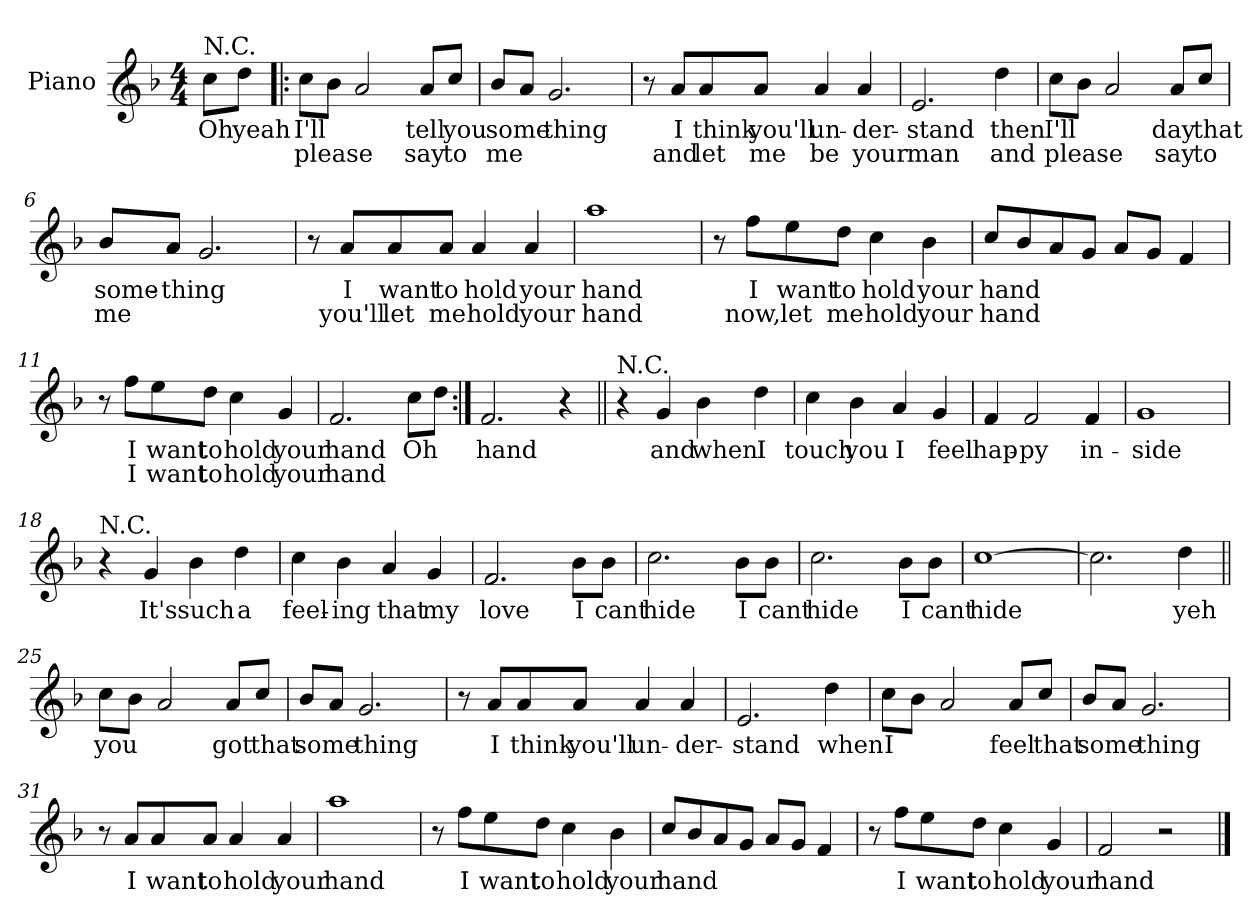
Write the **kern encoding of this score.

**kern	**text	**text
*part1	*part1	*part1
*staff1	*staff1	*staff1
*I"Piano	*	*
*I'Pno	*	*
*clefG2	*	*
*k[b-]	*	*
*F:	*	*
*M4/4	*	*
=	=	=
!LO:TX:a:t=N.C.	!	!
8cc\L	Oh	.
8dd\J	yeah	.
=1!|:	=1!|:	=1!|:
8cc\L	I'll	please
8b-\J	.	.
2a/	.	.
8a/L	tell	say
8cc/J	you	to
=2	=2	=2
8b-/L	some	me
8a/J	.	.
2.g/	thing	.
=3	=3	=3
8r	.	.
8a/L	I	and
8a/	think	let
8a/J	you'll	me
4a/	un-	be
4a/	-der-	your
=4	=4	=4
2.e/	-stand	man
4dd\	then	and
!!LO:LB:g=z
=5	=5	=5
8cc\L	I'll	please
8b-\J	.	.
2a/	.	.
8a/L	day	say
8cc/J	that	to
=6	=6	=6
8b-/L	some-	me
8a/J	-thing	.
2.g/	.	.
=7	=7	=7
8r	.	.
8a/L	I	you'll
8a/	want	let
8a/J	to	me
4a/	hold	hold
4a/	your	your
=8	=8	=8
1aa	hand	hand
!!LO:LB:g=z
=9	=9	=9
8r	.	.
8ff\L	I	now,
8ee\	want	let
8dd\J	to	me
4cc\	hold	hold
4b-\	your	your
=10	=10	=10
8cc/L	hand	hand
8b-/	.	.
8a/	.	.
8g/J	.	.
8a/L	.	.
8g/J	.	.
4f/	.	.
=11	=11	=11
8r	.	.
8ff\L	I	I
8ee\	want	want
8dd\J	to	to
4cc\	hold	hold
4g/	your	your
=12	=12	=12
2.f/	hand	hand
8cc\L	Oh	.
8dd\J	.	.
!!LO:LB:g=z
=13:|!	=13:|!	=13:|!
2.f/	hand	.
4r	.	.
=14||	=14||	=14||
!LO:TX:a:t=N.C.	!	!
4r	.	.
4g/	and	.
4b-\	when	.
4dd\	I	.
=15	=15	=15
4cc\	touch	.
4b-\	you	.
4a/	I	.
4g/	feel	.
=16	=16	=16
4f/	hap-	.
2f/	-py	.
4f/	in-	.
=17	=17	=17
1g	-side	.
!!LO:LB:g=z
=18	=18	=18
!LO:TX:a:t=N.C.	!	!
4r	.	.
4g/	It's	.
4b-\	such	.
4dd\	a	.
=19	=19	=19
4cc\	feel-	.
4b-\	-ing	.
4a/	that	.
4g/	my	.
=20	=20	=20
2.f/	love	.
8b-\L	I	.
8b-\J	cant	.
=21	=21	=21
2.cc\	hide	.
8b-\L	I	.
8b-\J	cant	.
=22	=22	=22
2.cc\	hide	.
8b-\L	I	.
8b-\J	cant	.
=23	=23	=23
[1cc	hide	.
=24	=24	=24
2.cc\]	.	.
4dd\	yeh	.
!!LO:LB:g=z
=25||	=25||	=25||
8cc\L	you	.
8b-\J	.	.
2a/	.	.
8a/L	got	.
8cc/J	that	.
=26	=26	=26
8b-/L	some	.
8a/J	.	.
2.g/	thing	.
=27	=27	=27
8r	.	.
8a/L	I	.
8a/	think	.
8a/J	you'll	.
4a/	un-	.
4a/	-der-	.
=28	=28	=28
2.e/	-stand	.
4dd\	when	.
!!LO:LB:g=z
=29	=29	=29
8cc\L	I	.
8b-\J	.	.
2a/	.	.
8a/L	feel	.
8cc/J	that	.
=30	=30	=30
8b-/L	some	.
8a/J	.	.
2.g/	thing	.
=31	=31	=31
8r	.	.
8a/L	I	.
8a/	want	.
8a/J	to	.
4a/	hold	.
4a/	your	.
=32	=32	=32
1aa	hand	.
!!LO:LB:g=z
=33	=33	=33
8r	.	.
8ff\L	I	.
8ee\	want	.
8dd\J	to	.
4cc\	hold	.
4b-\	your	.
=34	=34	=34
8cc/L	hand	.
8b-/	.	.
8a/	.	.
8g/J	.	.
8a/L	.	.
8g/J	.	.
4f/	.	.
=35	=35	=35
8r	.	.
8ff\L	I	.
8ee\	want	.
8dd\J	to	.
4cc\	hold	.
4g/	your	.
=36	=36	=36
2f/	hand	.
2r	.	.
==	==	==
*-	*-	*-
